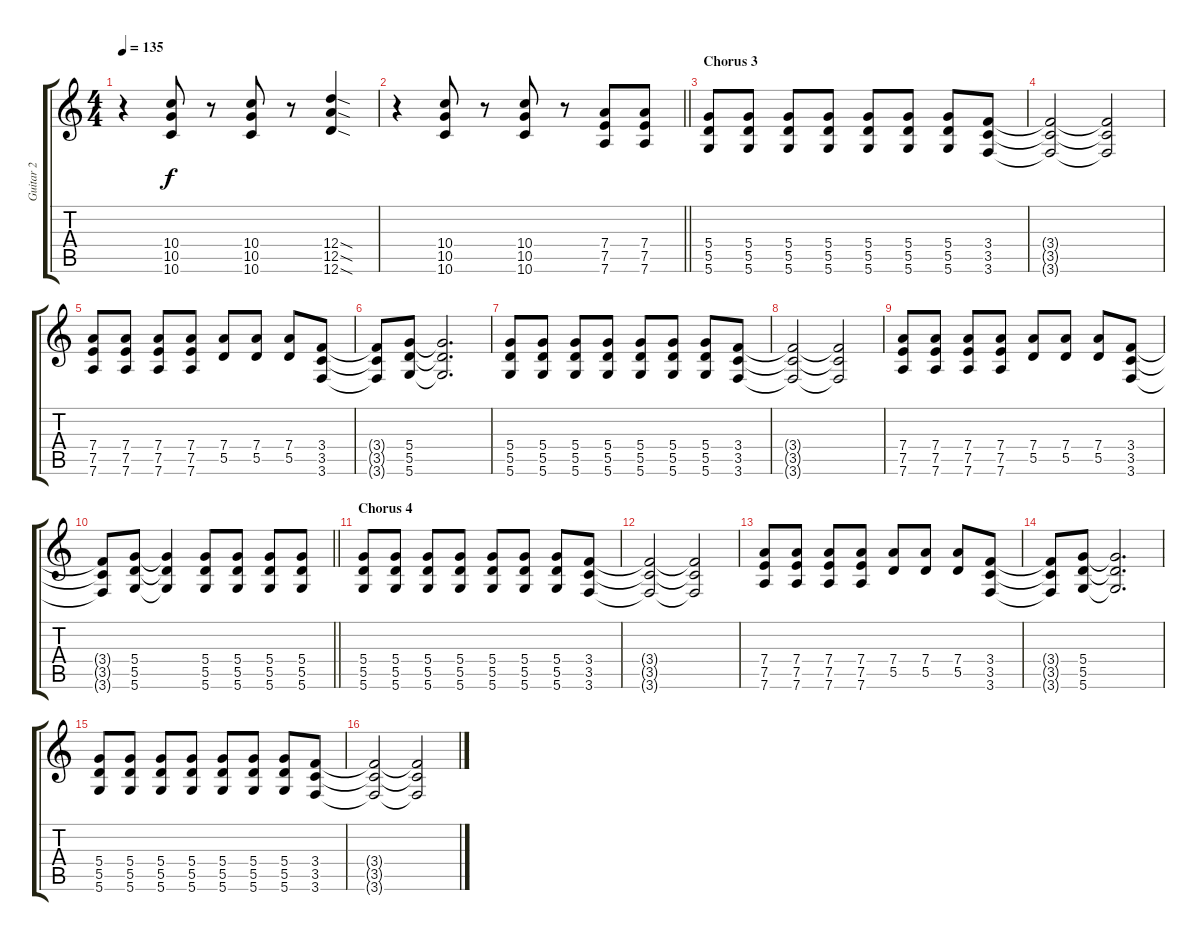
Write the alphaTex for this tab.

\track ("Guitar 2" "Guitar 2") {instrument overdrivenguitar}
\staff {score tabs}
\tuning (E4 B3 G3 D3 A2 D2) {hide}
\ts (4 4)
\tempo 135
\clef g2
\ks c
r.4{dy f} (10.4 10.5 10.6).8 r.8 (10.4 10.5 10.6).8 r.8 (12.4{sod} 12.5{sod} 12.6{sod}).4 |
\barLineRight lightlight
r.4 (10.4 10.5 10.6).8 r.8 (10.4 10.5 10.6).8 r.8 (7.4 7.5 7.6).8 (7.4 7.5 7.6).8 |
\section ("" "Chorus 3")
(5.4 5.5 5.6).8 (5.4 5.5 5.6).8 (5.4 5.5 5.6).8 (5.4 5.5 5.6).8 (5.4 5.5 5.6).8 (5.4 5.5 5.6).8 (5.4 5.5 5.6).8 (3.4 3.5 3.6).8 |
(3.4{t} 3.5{t} 3.6{t}).2 (3.4{t} 3.5{t} 3.6{t}).2 |
(7.4 7.5 7.6).8 (7.4 7.5 7.6).8 (7.4 7.5 7.6).8 (7.4 7.5 7.6).8 (7.4 5.5).8 (7.4 5.5).8 (7.4 5.5).8 (3.4 3.5 3.6).8 |
(3.4{t} 3.5{t} 3.6{t}).8 (5.4 5.5 5.6).8 (5.4{t} 5.5{t} 5.6{t}).2{d} |
(5.4 5.5 5.6).8 (5.4 5.5 5.6).8 (5.4 5.5 5.6).8 (5.4 5.5 5.6).8 (5.4 5.5 5.6).8 (5.4 5.5 5.6).8 (5.4 5.5 5.6).8 (3.4 3.5 3.6).8 |
(3.4{t} 3.5{t} 3.6{t}).2 (3.4{t} 3.5{t} 3.6{t}).2 |
(7.4 7.5 7.6).8 (7.4 7.5 7.6).8 (7.4 7.5 7.6).8 (7.4 7.5 7.6).8 (7.4 5.5).8 (7.4 5.5).8 (7.4 5.5).8 (3.4 3.5 3.6).8 |
\barLineRight lightlight
(3.4{t} 3.5{t} 3.6{t}).8 (5.4 5.5 5.6).8 (5.4{t} 5.5{t} 5.6{t}).4 (5.4 5.5 5.6).8 (5.4 5.5 5.6).8 (5.4 5.5 5.6).8 (5.4 5.5 5.6).8 |
\section ("" "Chorus 4")
(5.4 5.5 5.6).8 (5.4 5.5 5.6).8 (5.4 5.5 5.6).8 (5.4 5.5 5.6).8 (5.4 5.5 5.6).8 (5.4 5.5 5.6).8 (5.4 5.5 5.6).8 (3.4 3.5 3.6).8 |
(3.4{t} 3.5{t} 3.6{t}).2 (3.4{t} 3.5{t} 3.6{t}).2 |
(7.4 7.5 7.6).8 (7.4 7.5 7.6).8 (7.4 7.5 7.6).8 (7.4 7.5 7.6).8 (7.4 5.5).8 (7.4 5.5).8 (7.4 5.5).8 (3.4 3.5 3.6).8 |
(3.4{t} 3.5{t} 3.6{t}).8 (5.4 5.5 5.6).8 (5.4{t} 5.5{t} 5.6{t}).2{d} |
(5.4 5.5 5.6).8 (5.4 5.5 5.6).8 (5.4 5.5 5.6).8 (5.4 5.5 5.6).8 (5.4 5.5 5.6).8 (5.4 5.5 5.6).8 (5.4 5.5 5.6).8 (3.4 3.5 3.6).8 |
(3.4{t} 3.5{t} 3.6{t}).2 (3.4{t} 3.5{t} 3.6{t}).2
